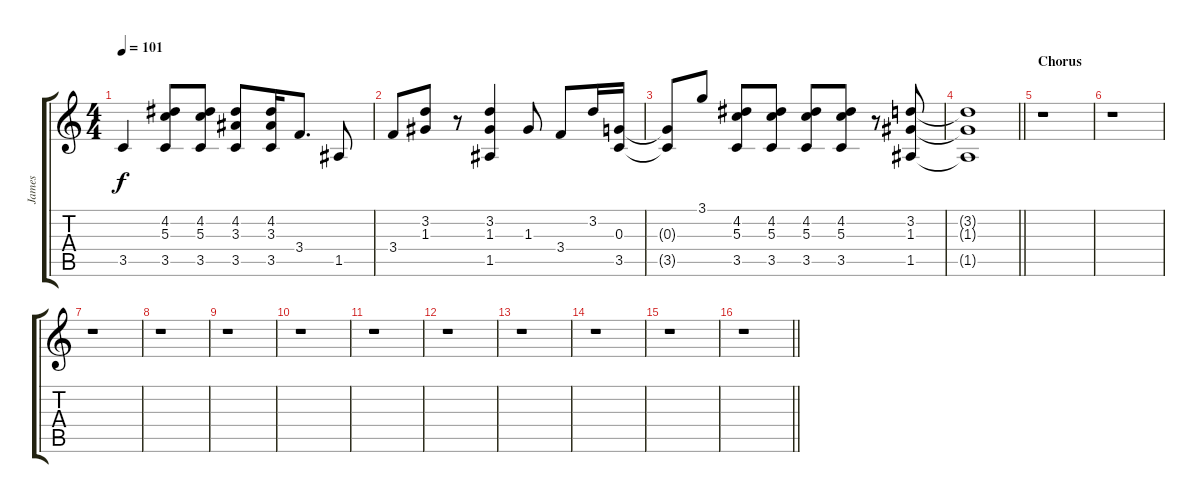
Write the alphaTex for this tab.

\track ("James" "James") {instrument electricguitarmuted}
\staff {score tabs}
\tuning (E4 B3 G3 D3 A2 E2) {hide}
\ts (4 4)
\tempo 101
\clef g2
\ks c
3.5.4{dy f} (4.2 5.3 3.5).8 (4.2 5.3 3.5).8 (4.2 3.3 3.5).8 (4.2 3.3 3.5).16 3.4.8{d} 1.5.8 |
3.4.8 (3.2 1.3).8 r.8 (3.2 1.3 1.5).4 1.3.8 3.4.8 3.2.16 (0.3 3.5).16 |
(0.3{t} 3.5{t}).8 3.1.8 (4.2 5.3 3.5).8 (4.2 5.3 3.5).8 (4.2 5.3 3.5).8 (4.2 5.3 3.5).8 r.8 (3.2 1.3 1.5).8 |
\barLineRight lightlight
(3.2{t} 1.3{t} 1.5{t}).1 |
\section ("" "Chorus")
r.1 |
r.1 |
r.1 |
r.1 |
r.1 |
r.1 |
r.1 |
r.1 |
r.1 |
r.1 |
r.1 |
\barLineRight lightlight
r.1
